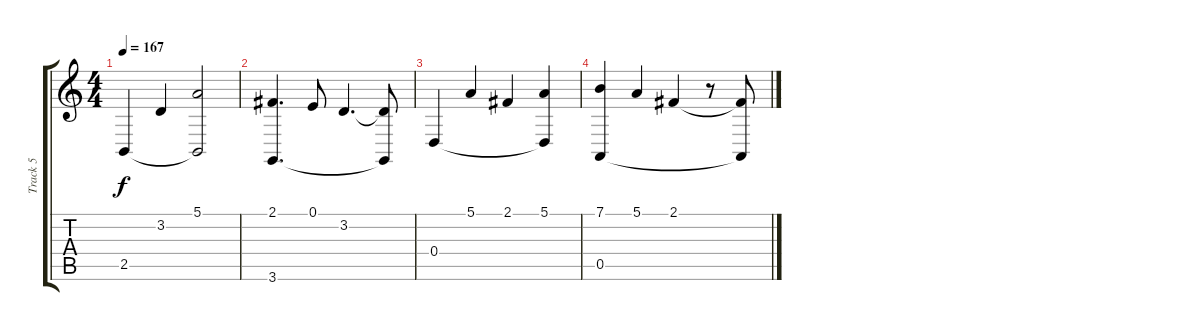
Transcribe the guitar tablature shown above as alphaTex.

\track ("Track 5" "Track 5") {instrument tinklebell}
\staff {score tabs}
\tuning (E4 B3 G3 D3 A2 E2) {hide}
\ts (4 4)
\tempo 167
\clef g2
\ks c
2.5.4{dy f instrument acousticgrandpiano} 3.2{t}.4 (5.1 2.5{t}).2 |
(2.1 3.6).4{d} 0.1.8 3.2.4{d} (3.2{t} 3.6{t}).8 |
0.4.4 5.1.4 2.1.4 (5.1 0.4{t}).4 |
(7.1 0.5).4 5.1.4 2.1.4 r.8 (2.1{t} 0.5{t}).8
